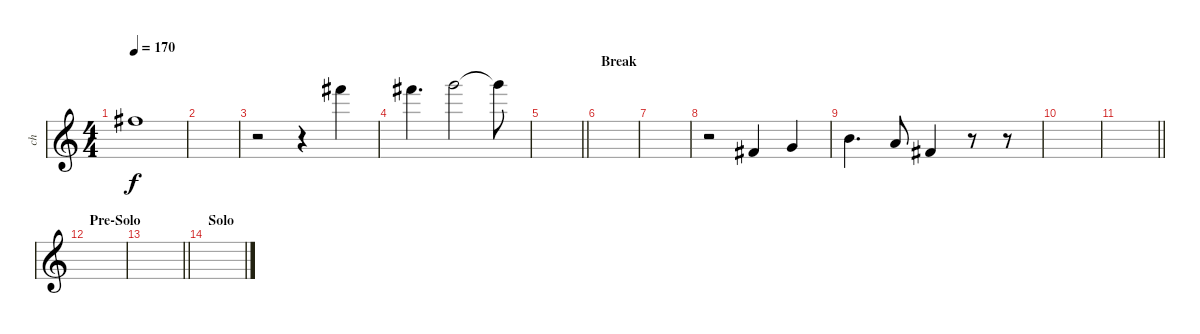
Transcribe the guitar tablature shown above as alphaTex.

\track ("ch" "ch") {instrument lead1square}
\staff {score}
\tuning (E4 B3 G3 D3 A2 E2) {hide}
\ts (4 4)
\tempo 170
\clef g2
\ks c
19.2.1{dy f} |
|
r.2 r.4 26.1.4 |
26.1.4{d} 27.1.2 27.1{t}.8 |
\barLineRight lightlight
|
\section ("" "Break")
|
|
r.2 11.3.4 12.3.4 |
12.2.4{d} 10.2.8 11.3.4 r.8 r.8 |
|
\barLineRight lightlight
|
\section ("" "Pre-Solo")
|
\barLineRight lightlight
|
\section ("" "Solo")
